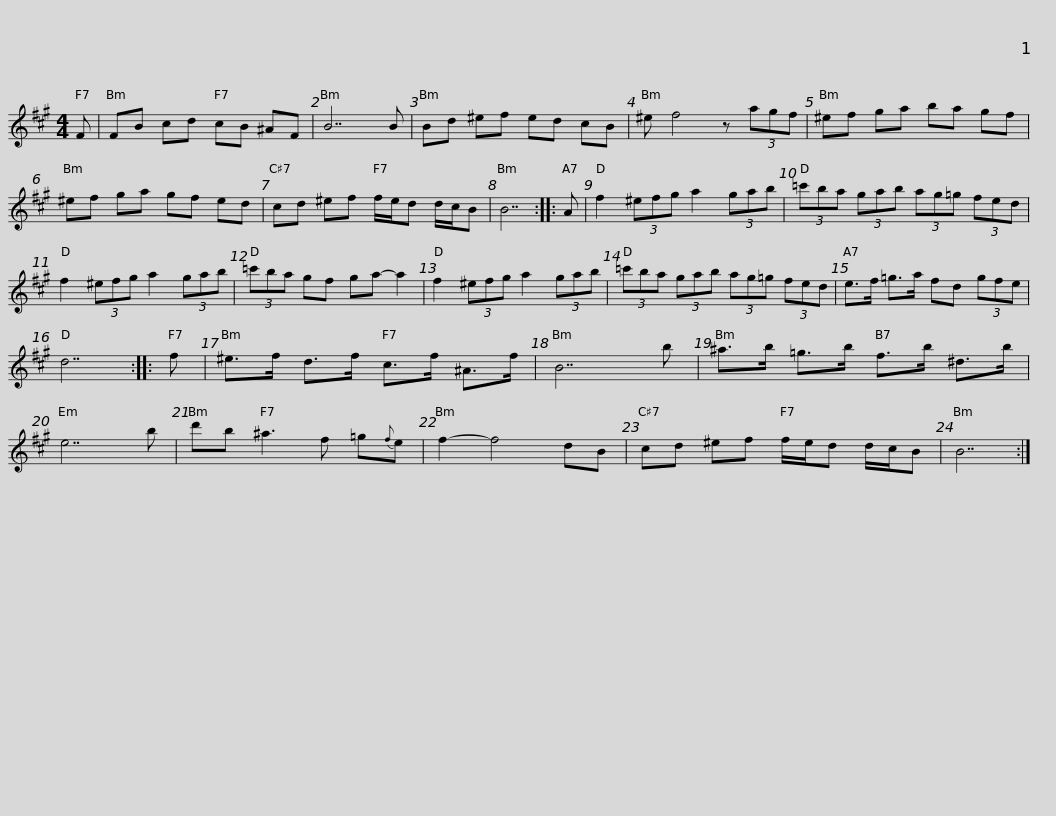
X:1
L:1/8
M:4/4
I:linebreak $
K:A
V:1 treble
V:1
 F | FB cd cB ^AF | B7 B | Bd ^ef ed cB | ^e f4 z (3agf | %5
 ^ef ga ba gf |$ ^ef ga gf ed | cd ^ef f/e/d d/c/B | B7 :: A | %10
 f2 (3^efg a2 (3gab |$ (3=c'ba (3gab (3ag=g (3fed | f2 (3^efg a2 (3gab | (3=c'ba gf ga- a2 | f2 (3^efg a2 (3gab |$ %15
 (3=c'ba (3gab (3ag=g (3fed | e>f =g>a fd (3gfe | d7 :: f | ^e>f d>f c>f ^A>f | %20
 B7 b |$ ^a>b =g>b f>b ^d>b | e7 b | d'b ^a3 f =g{f}e | f2- f4 dB | %25
 cd ^ef f/e/d d/c/B | B7 :| %27
